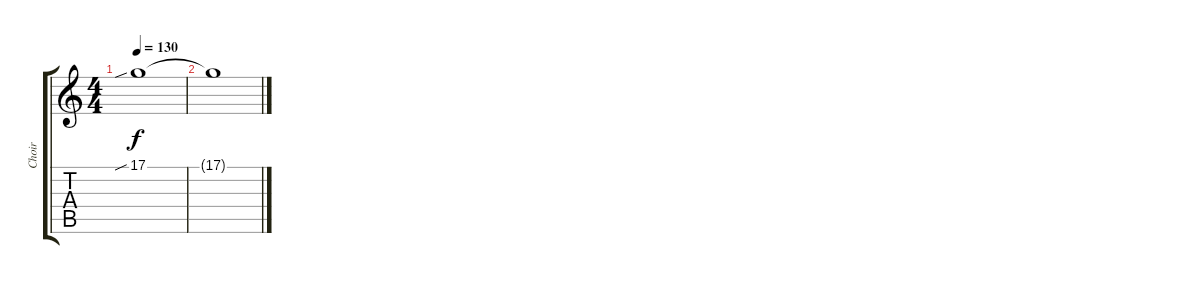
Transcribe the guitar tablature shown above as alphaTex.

\track ("Choir" "Choir") {instrument choiraahs}
\staff {score tabs}
\tuning (D4 A3 F3 C3 G2 C2) {hide}
\ts (4 4)
\tempo 130
\clef g2
\ks c
17.1{sib}.1{dy f} |
17.1{t}.1
